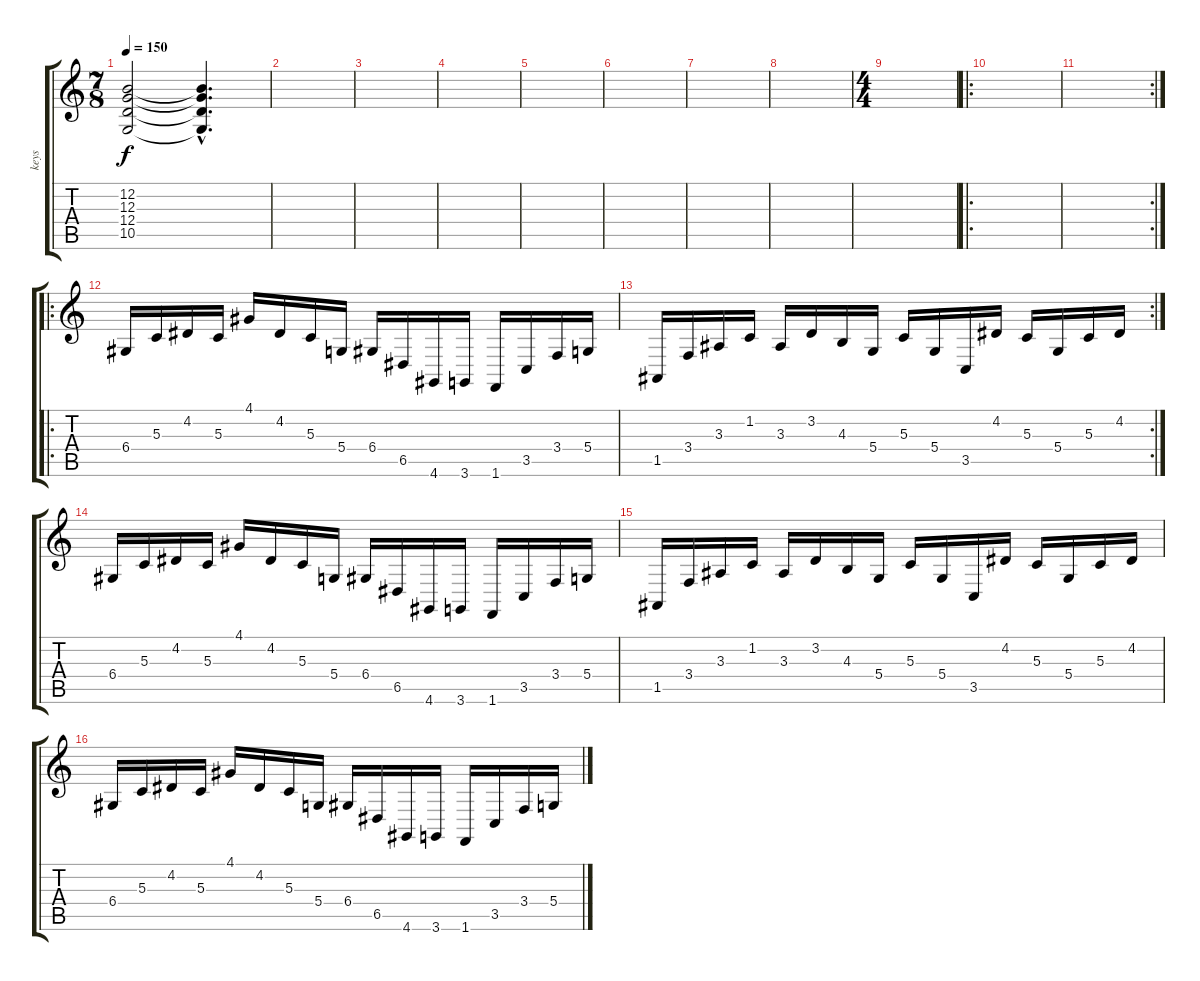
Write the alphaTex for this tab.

\track ("keys" "keys") {instrument stringensemble1}
\staff {score tabs}
\tuning (E4 B3 G3 D3 A2 E2) {hide}
\ts (7 8)
\tempo 150
\clef g2
\ks c
(12.2 12.3 12.4 10.5).2{dy f} (12.2{hac t} 12.3{hac t} 12.4{hac t} 10.5{hac t}).4{d} |
|
|
|
|
|
|
|
\ts (4 4)
|
\ro
|
\rc 2
|
\ro
6.4.16{volume 16 instrument honkytonkpiano} 5.3.16 4.2.16 5.3.16 4.1.16 4.2.16 5.3.16 5.4.16 6.4.16 6.5.16 4.6.16 3.6.16 1.6.16 3.5.16 3.4.16 5.4.16 |
\rc 2
1.5.16 3.4.16 3.3.16 1.2.16 3.3.16 3.2.16 4.3.16 5.4.16 5.3.16 5.4.16 3.5.16 4.2.16 5.3.16 5.4.16 5.3.16 4.2.16 |
6.4.16 5.3.16 4.2.16 5.3.16 4.1.16 4.2.16 5.3.16 5.4.16 6.4.16 6.5.16 4.6.16 3.6.16 1.6.16 3.5.16 3.4.16 5.4.16 |
1.5.16 3.4.16 3.3.16 1.2.16 3.3.16 3.2.16 4.3.16 5.4.16 5.3.16 5.4.16 3.5.16 4.2.16 5.3.16 5.4.16 5.3.16 4.2.16 |
6.4.16 5.3.16 4.2.16 5.3.16 4.1.16 4.2.16 5.3.16 5.4.16 6.4.16 6.5.16 4.6.16 3.6.16 1.6.16 3.5.16 3.4.16 5.4.16
